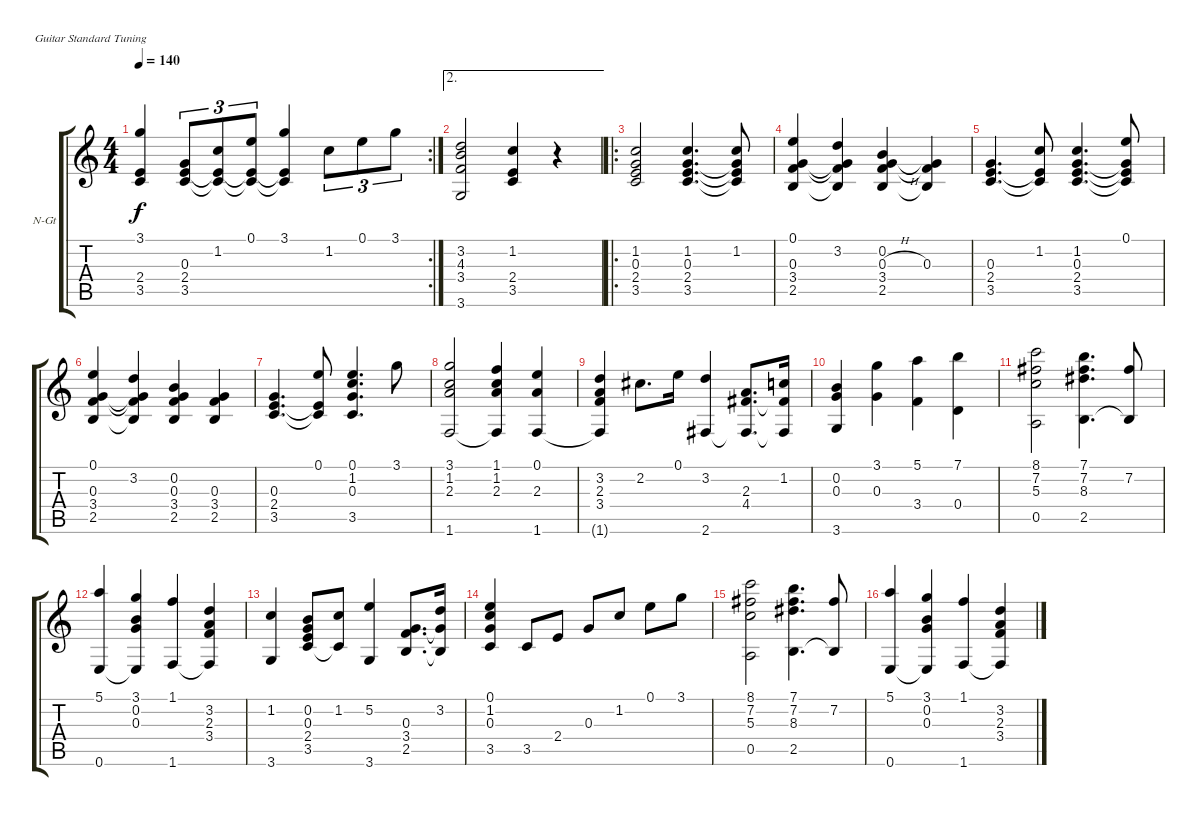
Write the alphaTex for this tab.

\bracketExtendMode groupsimilarinstruments
\firstSystemTrackNameOrientation horizontal
\otherSystemsTrackNameOrientation horizontal
\track ("Trilha 1" "N-Gt") {instrument acousticguitarnylon}
\staff {score tabs}
\tuning (E4 B3 G3 D3 A2 E2)
\rc 2
\ts (4 4)
\tempo 140
\clef g2
\ks c
(3.1 2.4{t} 3.5{t}).4{dy f} (0.3 2.4 3.5).8{tu (3 2)} (1.2 2.4{t} 3.5{t}).8{tu (3 2)} (0.1 2.4{t} 3.5{t}).8{tu (3 2)} (3.1 2.4{t} 3.5{t}).4 1.2.8{tu (3 2)} 0.1.8{tu (3 2)} 3.1.8{tu (3 2)} |
\ae 2
(3.2 4.3 3.4 3.6).2 (1.2 2.4 3.5).4 r.4 |
\ro
(1.2 0.3 2.4 3.5).2 (1.2 0.3 2.4 3.5).4{d} (1.2 0.3{t} 2.4{t} 3.5{t}).8 |
(0.1 0.3 3.4 2.5).4 (3.2 0.3{t} 3.4{t} 2.5{t}).4 (0.2 0.3{h} 3.4 2.5).4 (0.3 3.4{t} 2.5{t}).4 |
(0.3 2.4 3.5).4{d} (1.2 2.4{t} 3.5{t}).8 (1.2 0.3 2.4 3.5).4{d} (0.1 0.3{t} 2.4{t} 3.5{t}).8 |
(0.1 0.3 3.4 2.5).4 (3.2 0.3{t} 3.4{t} 2.5{t}).4 (0.2 0.3 3.4 2.5).4 (0.3 3.4 2.5).4 |
(0.3 2.4 3.5).4{d} (0.1 2.4{t} 3.5{t}).8 (0.1 1.2 0.3 3.5).4{d} 3.1.8 |
(3.1 1.2 2.3 1.6).2 (1.1 1.2 2.3 1.6{t}).4 (0.1 2.3 1.6).4 |
(3.2 2.3 3.4 1.6{t}).4 2.2.8{d} 0.1.16 (3.2 2.6).4 (2.3 4.4 2.6{t}).8{d} (1.2 4.4{t} 2.6{t}).16 |
(0.2 0.3 3.6).4 (3.1 0.3).4 (5.1 3.4).4 (7.1 0.4).4 |
(8.1 7.2 5.3 0.5).2 (7.1 7.2 8.3 2.5).4{d} (7.2 2.5{t}).8 |
(5.1 0.6).4 (3.1 0.2 0.3 0.6{t}).4 (1.1 1.6).4 (3.2 2.3 3.4 1.6{t}).4 |
(1.2 3.6).4 (0.2 0.3 2.4 3.5).8 (1.2 3.5{t}).8 (5.2 3.6).4 (0.3 3.4 2.5).8{d} (3.2 0.3{t} 2.5{t}).16 |
(0.1 1.2 0.3 3.5).4 3.5.8 2.4.8 0.3.8 1.2.8 0.1.8 3.1.8 |
(8.1 7.2 5.3 0.5).2 (7.1 7.2 8.3 2.5).4{d} (7.2 2.5{t}).8 |
(5.1 0.6).4 (3.1 0.2 0.3 0.6{t}).4 (1.1 1.6).4 (3.2 2.3 3.4 1.6{t}).4
